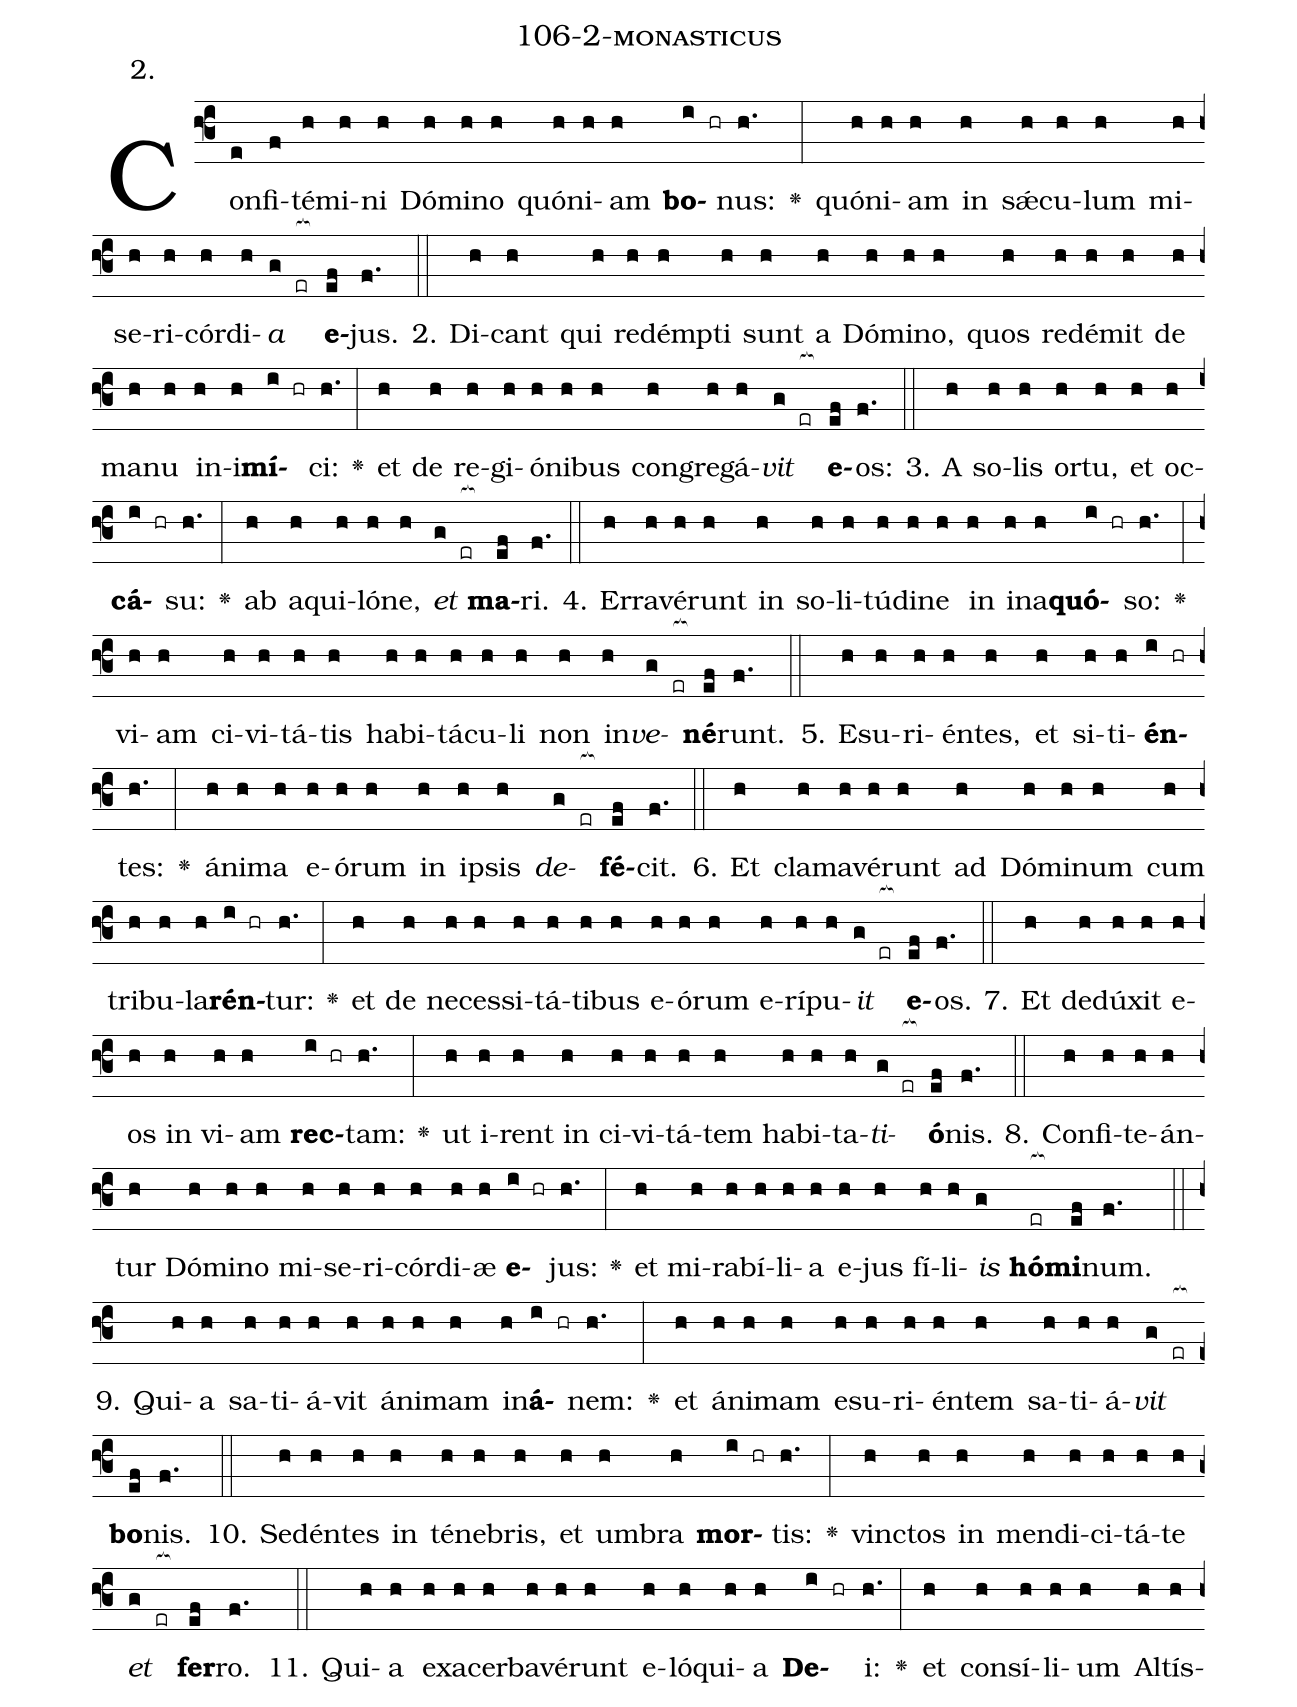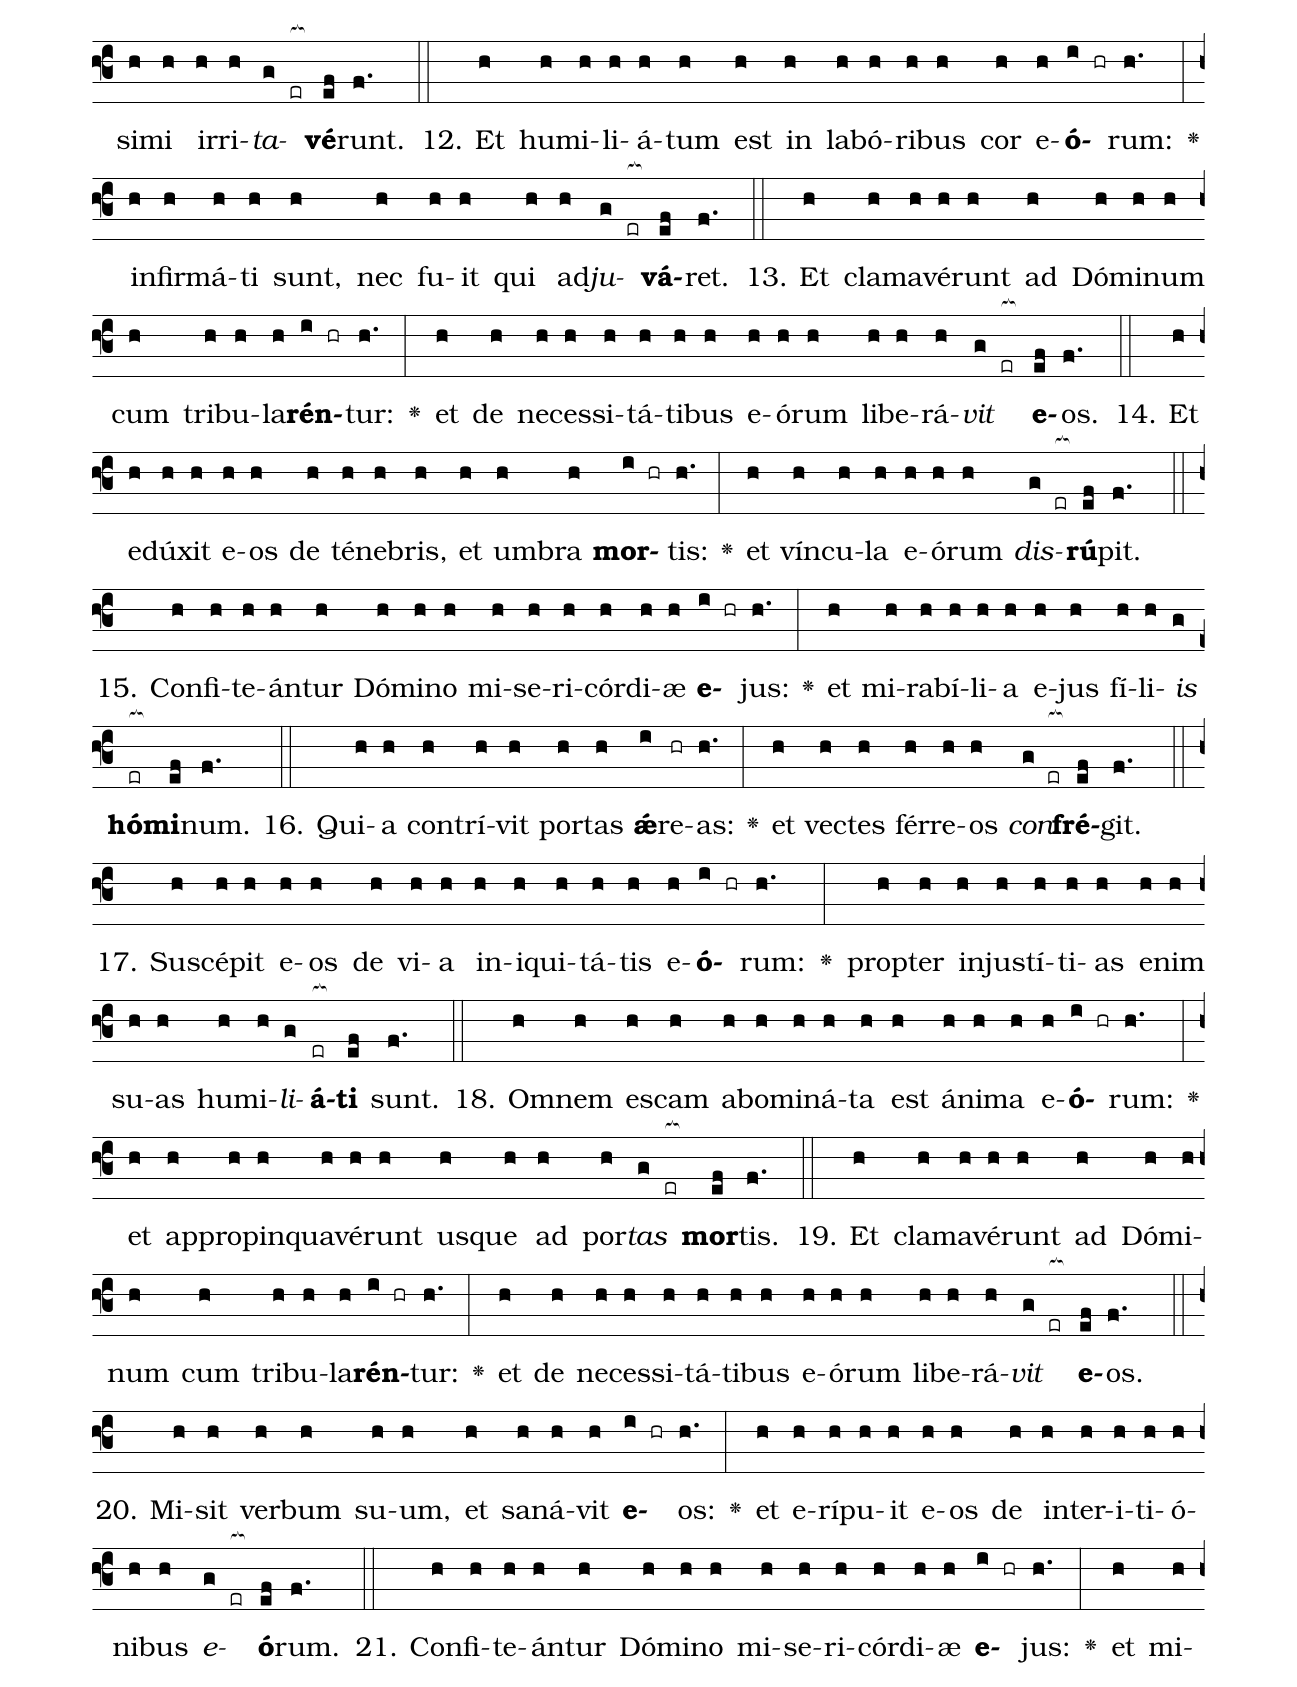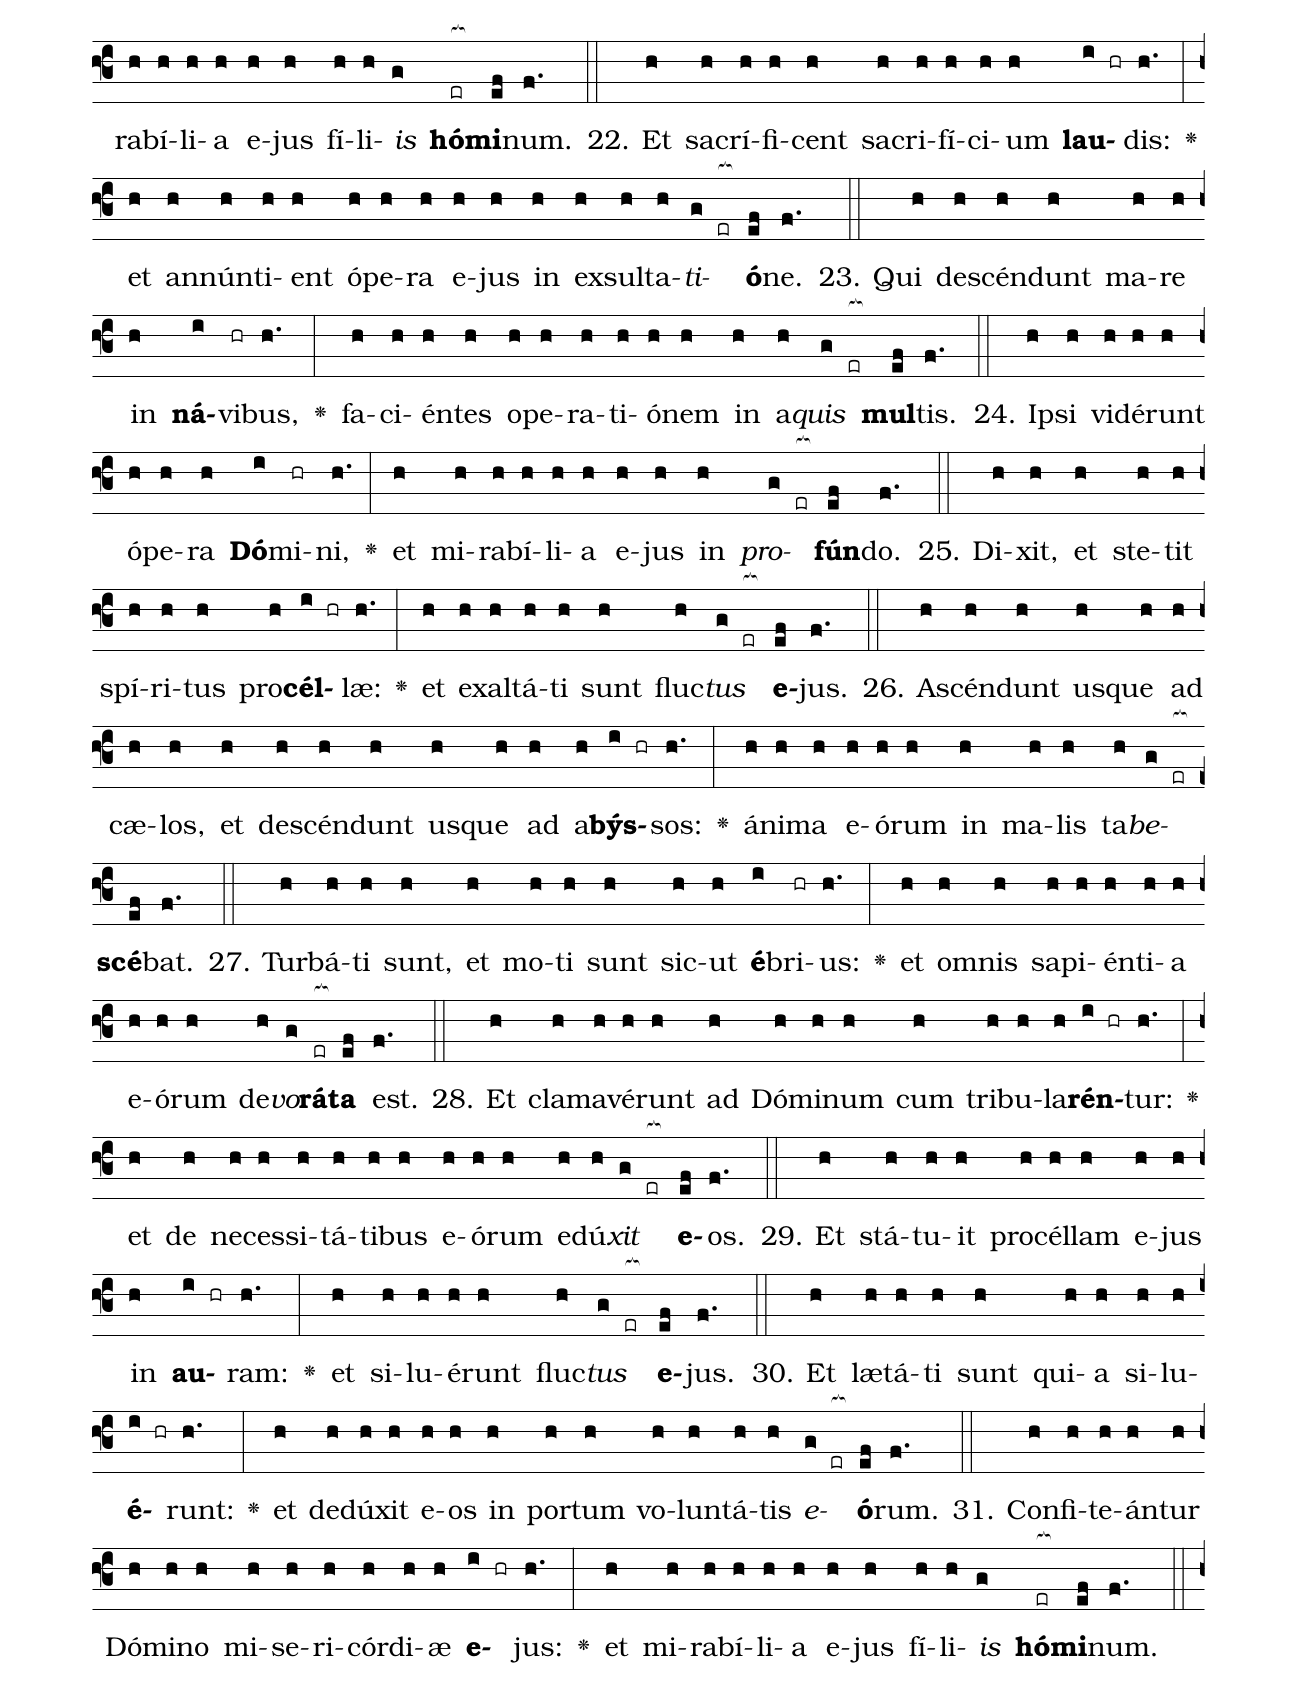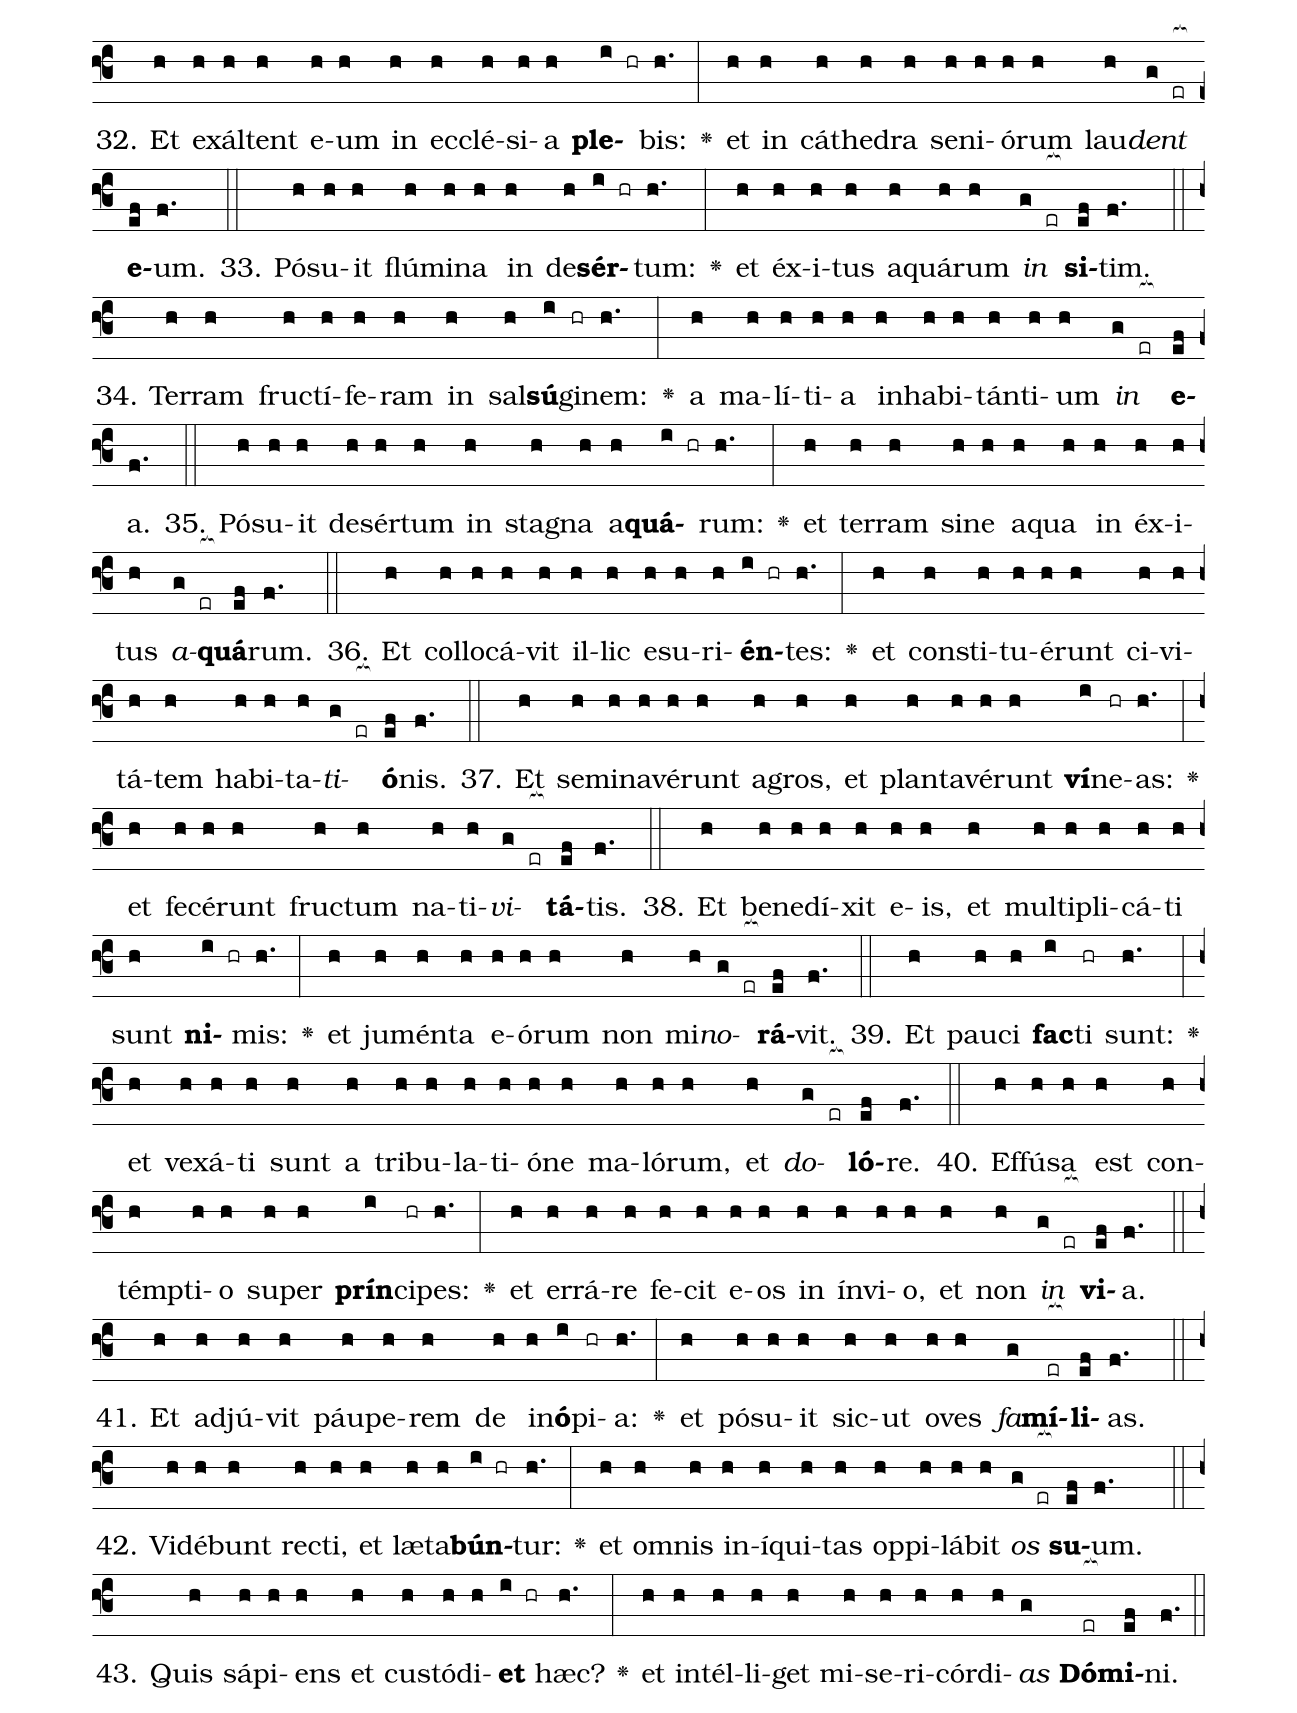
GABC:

name: 106-2-monasticus;
annotation: 2.;
%%
(f3)Con(e)fi(f)té(h)mi(h)ni(h) Dó(h)mi(h)no(h) quón(h)i(h)am(h) <b>bo</b>(i hr)nus:(h.) <v>\greheightstar</v>(:) quón(h)i(h)am(h) in(h) sǽ(h)cu(h)lum(h) mi(h)se(h)ri(h)cór(h)di(h)<i>a</i>(g er[ocb:1{]) <b>e</b>(ef[ocb:0}])jus.(f.) (::)
2. Di(h)cant(h) qui(h) red(h)émp(h)ti(h) sunt(h) a(h) Dó(h)mi(h)no,(h) quos(h) red(h)é(h)mit(h) de(h) ma(h)nu(h) in(h)i(h)<b>mí</b>(i hr)ci:(h.) <v>\greheightstar</v>(:) et(h) de(h) re(h)gi(h)ó(h)ni(h)bus(h) con(h)gre(h)gá(h)<i>vit</i>(g er[ocb:1{]) <b>e</b>(ef[ocb:0}])os:(f.) (::)
3. A(h) so(h)lis(h) or(h)tu,(h) et(h) oc(h)<b>cá</b>(i hr)su:(h.) <v>\greheightstar</v>(:) ab(h) a(h)qui(h)ló(h)ne,(h) <i>et</i>(g er[ocb:1{]) <b>ma</b>(ef[ocb:0}])ri.(f.) (::)
4. Er(h)ra(h)vé(h)runt(h) in(h) so(h)li(h)tú(h)di(h)ne(h) in(h) in(h)a(h)<b>quó</b>(i hr)so:(h.) <v>\greheightstar</v>(:) vi(h)am(h) ci(h)vi(h)tá(h)tis(h) ha(h)bi(h)tá(h)cu(h)li(h) non(h) in(h)<i>ve</i>(g er[ocb:1{])<b>né</b>(ef[ocb:0}])runt.(f.) (::)
5. E(h)su(h)ri(h)én(h)tes,(h) et(h) si(h)ti(h)<b>én</b>(i hr)tes:(h.) <v>\greheightstar</v>(:) á(h)ni(h)ma(h) e(h)ó(h)rum(h) in(h) ip(h)sis(h) <i>de</i>(g er[ocb:1{])<b>fé</b>(ef[ocb:0}])cit.(f.) (::)
6. Et(h) cla(h)ma(h)vé(h)runt(h) ad(h) Dó(h)mi(h)num(h) cum(h) tri(h)bu(h)la(h)<b>rén</b>(i hr)tur:(h.) <v>\greheightstar</v>(:) et(h) de(h) ne(h)ces(h)si(h)tá(h)ti(h)bus(h) e(h)ó(h)rum(h) e(h)rí(h)pu(h)<i>it</i>(g er[ocb:1{]) <b>e</b>(ef[ocb:0}])os.(f.) (::)
7. Et(h) de(h)dú(h)xit(h) e(h)os(h) in(h) vi(h)am(h) <b>rec</b>(i hr)tam:(h.) <v>\greheightstar</v>(:) ut(h) i(h)rent(h) in(h) ci(h)vi(h)tá(h)tem(h) ha(h)bi(h)ta(h)<i>ti</i>(g er[ocb:1{])<b>ó</b>(ef[ocb:0}])nis.(f.) (::)
8. Con(h)fi(h)te(h)án(h)tur(h) Dó(h)mi(h)no(h) mi(h)se(h)ri(h)cór(h)di(h)æ(h) <b>e</b>(i hr)jus:(h.) <v>\greheightstar</v>(:) et(h) mi(h)ra(h)bí(h)li(h)a(h) e(h)jus(h) fí(h)li(h)<i>is</i>(g) <b>hó</b>(er[ocb:1{])<b>mi</b>(ef[ocb:0}])num.(f.) (::)
9. Qui(h)a(h) sa(h)ti(h)á(h)vit(h) á(h)ni(h)mam(h) in(h)<b>á</b>(i hr)nem:(h.) <v>\greheightstar</v>(:) et(h) á(h)ni(h)mam(h) e(h)su(h)ri(h)én(h)tem(h) sa(h)ti(h)á(h)<i>vit</i>(g er[ocb:1{]) <b>bo</b>(ef[ocb:0}])nis.(f.) (::)
10. Se(h)dén(h)tes(h) in(h) té(h)ne(h)bris,(h) et(h) um(h)bra(h) <b>mor</b>(i hr)tis:(h.) <v>\greheightstar</v>(:) vinc(h)tos(h) in(h) men(h)di(h)ci(h)tá(h)te(h) <i>et</i>(g er[ocb:1{]) <b>fer</b>(ef[ocb:0}])ro.(f.) (::)
11. Qui(h)a(h) ex(h)a(h)cer(h)ba(h)vé(h)runt(h) e(h)ló(h)qui(h)a(h) <b>De</b>(i hr)i:(h.) <v>\greheightstar</v>(:) et(h) con(h)sí(h)li(h)um(h) Al(h)tís(h)si(h)mi(h) ir(h)ri(h)<i>ta</i>(g er[ocb:1{])<b>vé</b>(ef[ocb:0}])runt.(f.) (::)
12. Et(h) hu(h)mi(h)li(h)á(h)tum(h) est(h) in(h) la(h)bó(h)ri(h)bus(h) cor(h) e(h)<b>ó</b>(i hr)rum:(h.) <v>\greheightstar</v>(:) in(h)fir(h)má(h)ti(h) sunt,(h) nec(h) fu(h)it(h) qui(h) ad(h)<i>ju</i>(g er[ocb:1{])<b>vá</b>(ef[ocb:0}])ret.(f.) (::)
13. Et(h) cla(h)ma(h)vé(h)runt(h) ad(h) Dó(h)mi(h)num(h) cum(h) tri(h)bu(h)la(h)<b>rén</b>(i hr)tur:(h.) <v>\greheightstar</v>(:) et(h) de(h) ne(h)ces(h)si(h)tá(h)ti(h)bus(h) e(h)ó(h)rum(h) li(h)be(h)rá(h)<i>vit</i>(g er[ocb:1{]) <b>e</b>(ef[ocb:0}])os.(f.) (::)
14. Et(h) e(h)dú(h)xit(h) e(h)os(h) de(h) té(h)ne(h)bris,(h) et(h) um(h)bra(h) <b>mor</b>(i hr)tis:(h.) <v>\greheightstar</v>(:) et(h) vín(h)cu(h)la(h) e(h)ó(h)rum(h) <i>dis</i>(g er[ocb:1{])<b>rú</b>(ef[ocb:0}])pit.(f.) (::)
15. Con(h)fi(h)te(h)án(h)tur(h) Dó(h)mi(h)no(h) mi(h)se(h)ri(h)cór(h)di(h)æ(h) <b>e</b>(i hr)jus:(h.) <v>\greheightstar</v>(:) et(h) mi(h)ra(h)bí(h)li(h)a(h) e(h)jus(h) fí(h)li(h)<i>is</i>(g) <b>hó</b>(er[ocb:1{])<b>mi</b>(ef[ocb:0}])num.(f.) (::)
16. Qui(h)a(h) con(h)trí(h)vit(h) por(h)tas(h) <b>ǽ</b>(i)re(hr)as:(h.) <v>\greheightstar</v>(:) et(h) vec(h)tes(h) fér(h)re(h)os(h) <i>con</i>(g er[ocb:1{])<b>fré</b>(ef[ocb:0}])git.(f.) (::)
17. Su(h)scé(h)pit(h) e(h)os(h) de(h) vi(h)a(h) in(h)i(h)qui(h)tá(h)tis(h) e(h)<b>ó</b>(i hr)rum:(h.) <v>\greheightstar</v>(:) prop(h)ter(h) in(h)jus(h)tí(h)ti(h)as(h) e(h)nim(h) su(h)as(h) hu(h)mi(h)<i>li</i>(g)<b>á</b>(er[ocb:1{])<b>ti</b>(ef[ocb:0}]) sunt.(f.) (::)
18. Om(h)nem(h) es(h)cam(h) ab(h)o(h)mi(h)ná(h)ta(h) est(h) á(h)ni(h)ma(h) e(h)<b>ó</b>(i hr)rum:(h.) <v>\greheightstar</v>(:) et(h) ap(h)pro(h)pin(h)qua(h)vé(h)runt(h) us(h)que(h) ad(h) por(h)<i>tas</i>(g er[ocb:1{]) <b>mor</b>(ef[ocb:0}])tis.(f.) (::)
19. Et(h) cla(h)ma(h)vé(h)runt(h) ad(h) Dó(h)mi(h)num(h) cum(h) tri(h)bu(h)la(h)<b>rén</b>(i hr)tur:(h.) <v>\greheightstar</v>(:) et(h) de(h) ne(h)ces(h)si(h)tá(h)ti(h)bus(h) e(h)ó(h)rum(h) li(h)be(h)rá(h)<i>vit</i>(g er[ocb:1{]) <b>e</b>(ef[ocb:0}])os.(f.) (::)
20. Mi(h)sit(h) ver(h)bum(h) su(h)um,(h) et(h) sa(h)ná(h)vit(h) <b>e</b>(i hr)os:(h.) <v>\greheightstar</v>(:) et(h) e(h)rí(h)pu(h)it(h) e(h)os(h) de(h) in(h)ter(h)i(h)ti(h)ó(h)ni(h)bus(h) <i>e</i>(g er[ocb:1{])<b>ó</b>(ef[ocb:0}])rum.(f.) (::)
21. Con(h)fi(h)te(h)án(h)tur(h) Dó(h)mi(h)no(h) mi(h)se(h)ri(h)cór(h)di(h)æ(h) <b>e</b>(i hr)jus:(h.) <v>\greheightstar</v>(:) et(h) mi(h)ra(h)bí(h)li(h)a(h) e(h)jus(h) fí(h)li(h)<i>is</i>(g) <b>hó</b>(er[ocb:1{])<b>mi</b>(ef[ocb:0}])num.(f.) (::)
22. Et(h) sa(h)crí(h)fi(h)cent(h) sa(h)cri(h)fí(h)ci(h)um(h) <b>lau</b>(i hr)dis:(h.) <v>\greheightstar</v>(:) et(h) an(h)nún(h)ti(h)ent(h) ó(h)pe(h)ra(h) e(h)jus(h) in(h) ex(h)sul(h)ta(h)<i>ti</i>(g er[ocb:1{])<b>ó</b>(ef[ocb:0}])ne.(f.) (::)
23. Qui(h) de(h)scén(h)dunt(h) ma(h)re(h) in(h) <b>ná</b>(i)vi(hr)bus,(h.) <v>\greheightstar</v>(:) fa(h)ci(h)én(h)tes(h) o(h)pe(h)ra(h)ti(h)ó(h)nem(h) in(h) a(h)<i>quis</i>(g er[ocb:1{]) <b>mul</b>(ef[ocb:0}])tis.(f.) (::)
24. Ip(h)si(h) vi(h)dé(h)runt(h) ó(h)pe(h)ra(h) <b>Dó</b>(i)mi(hr)ni,(h.) <v>\greheightstar</v>(:) et(h) mi(h)ra(h)bí(h)li(h)a(h) e(h)jus(h) in(h) <i>pro</i>(g er[ocb:1{])<b>fún</b>(ef[ocb:0}])do.(f.) (::)
25. Di(h)xit,(h) et(h) ste(h)tit(h) spí(h)ri(h)tus(h) pro(h)<b>cél</b>(i hr)læ:(h.) <v>\greheightstar</v>(:) et(h) ex(h)al(h)tá(h)ti(h) sunt(h) fluc(h)<i>tus</i>(g er[ocb:1{]) <b>e</b>(ef[ocb:0}])jus.(f.) (::)
26. A(h)scén(h)dunt(h) us(h)que(h) ad(h) cæ(h)los,(h) et(h) de(h)scén(h)dunt(h) us(h)que(h) ad(h) a(h)<b>býs</b>(i hr)sos:(h.) <v>\greheightstar</v>(:) á(h)ni(h)ma(h) e(h)ó(h)rum(h) in(h) ma(h)lis(h) ta(h)<i>be</i>(g er[ocb:1{])<b>scé</b>(ef[ocb:0}])bat.(f.) (::)
27. Tur(h)bá(h)ti(h) sunt,(h) et(h) mo(h)ti(h) sunt(h) sic(h)ut(h) <b>é</b>(i)bri(hr)us:(h.) <v>\greheightstar</v>(:) et(h) om(h)nis(h) sa(h)pi(h)én(h)ti(h)a(h) e(h)ó(h)rum(h) de(h)<i>vo</i>(g)<b>rá</b>(er[ocb:1{])<b>ta</b>(ef[ocb:0}]) est.(f.) (::)
28. Et(h) cla(h)ma(h)vé(h)runt(h) ad(h) Dó(h)mi(h)num(h) cum(h) tri(h)bu(h)la(h)<b>rén</b>(i hr)tur:(h.) <v>\greheightstar</v>(:) et(h) de(h) ne(h)ces(h)si(h)tá(h)ti(h)bus(h) e(h)ó(h)rum(h) e(h)dú(h)<i>xit</i>(g er[ocb:1{]) <b>e</b>(ef[ocb:0}])os.(f.) (::)
29. Et(h) stá(h)tu(h)it(h) pro(h)cél(h)lam(h) e(h)jus(h) in(h) <b>au</b>(i hr)ram:(h.) <v>\greheightstar</v>(:) et(h) si(h)lu(h)é(h)runt(h) fluc(h)<i>tus</i>(g er[ocb:1{]) <b>e</b>(ef[ocb:0}])jus.(f.) (::)
30. Et(h) læ(h)tá(h)ti(h) sunt(h) qui(h)a(h) si(h)lu(h)<b>é</b>(i hr)runt:(h.) <v>\greheightstar</v>(:) et(h) de(h)dú(h)xit(h) e(h)os(h) in(h) por(h)tum(h) vo(h)lun(h)tá(h)tis(h) <i>e</i>(g er[ocb:1{])<b>ó</b>(ef[ocb:0}])rum.(f.) (::)
31. Con(h)fi(h)te(h)án(h)tur(h) Dó(h)mi(h)no(h) mi(h)se(h)ri(h)cór(h)di(h)æ(h) <b>e</b>(i hr)jus:(h.) <v>\greheightstar</v>(:) et(h) mi(h)ra(h)bí(h)li(h)a(h) e(h)jus(h) fí(h)li(h)<i>is</i>(g) <b>hó</b>(er[ocb:1{])<b>mi</b>(ef[ocb:0}])num.(f.) (::)
32. Et(h) ex(h)ál(h)tent(h) e(h)um(h) in(h) ec(h)clé(h)si(h)a(h) <b>ple</b>(i hr)bis:(h.) <v>\greheightstar</v>(:) et(h) in(h) cá(h)the(h)dra(h) se(h)ni(h)ó(h)rum(h) lau(h)<i>dent</i>(g er[ocb:1{]) <b>e</b>(ef[ocb:0}])um.(f.) (::)
33. Pó(h)su(h)it(h) flú(h)mi(h)na(h) in(h) de(h)<b>sér</b>(i hr)tum:(h.) <v>\greheightstar</v>(:) et(h) éx(h)i(h)tus(h) a(h)quá(h)rum(h) <i>in</i>(g er[ocb:1{]) <b>si</b>(ef[ocb:0}])tim.(f.) (::)
34. Ter(h)ram(h) fruc(h)tí(h)fe(h)ram(h) in(h) sal(h)<b>sú</b>(i)gi(hr)nem:(h.) <v>\greheightstar</v>(:) a(h) ma(h)lí(h)ti(h)a(h) in(h)ha(h)bi(h)tán(h)ti(h)um(h) <i>in</i>(g er[ocb:1{]) <b>e</b>(ef[ocb:0}])a.(f.) (::)
35. Pó(h)su(h)it(h) de(h)sér(h)tum(h) in(h) sta(h)gna(h) a(h)<b>quá</b>(i hr)rum:(h.) <v>\greheightstar</v>(:) et(h) ter(h)ram(h) si(h)ne(h) a(h)qua(h) in(h) éx(h)i(h)tus(h) <i>a</i>(g er[ocb:1{])<b>quá</b>(ef[ocb:0}])rum.(f.) (::)
36. Et(h) col(h)lo(h)cá(h)vit(h) il(h)lic(h) e(h)su(h)ri(h)<b>én</b>(i hr)tes:(h.) <v>\greheightstar</v>(:) et(h) con(h)sti(h)tu(h)é(h)runt(h) ci(h)vi(h)tá(h)tem(h) ha(h)bi(h)ta(h)<i>ti</i>(g er[ocb:1{])<b>ó</b>(ef[ocb:0}])nis.(f.) (::)
37. Et(h) se(h)mi(h)na(h)vé(h)runt(h) a(h)gros,(h) et(h) plan(h)ta(h)vé(h)runt(h) <b>ví</b>(i)ne(hr)as:(h.) <v>\greheightstar</v>(:) et(h) fe(h)cé(h)runt(h) fruc(h)tum(h) na(h)ti(h)<i>vi</i>(g er[ocb:1{])<b>tá</b>(ef[ocb:0}])tis.(f.) (::)
38. Et(h) be(h)ne(h)dí(h)xit(h) e(h)is,(h) et(h) mul(h)ti(h)pli(h)cá(h)ti(h) sunt(h) <b>ni</b>(i hr)mis:(h.) <v>\greheightstar</v>(:) et(h) ju(h)mén(h)ta(h) e(h)ó(h)rum(h) non(h) mi(h)<i>no</i>(g er[ocb:1{])<b>rá</b>(ef[ocb:0}])vit.(f.) (::)
39. Et(h) pau(h)ci(h) <b>fac</b>(i)ti(hr) sunt:(h.) <v>\greheightstar</v>(:) et(h) ve(h)xá(h)ti(h) sunt(h) a(h) tri(h)bu(h)la(h)ti(h)ó(h)ne(h) ma(h)ló(h)rum,(h) et(h) <i>do</i>(g er[ocb:1{])<b>ló</b>(ef[ocb:0}])re.(f.) (::)
40. Ef(h)fú(h)sa(h) est(h) con(h)témp(h)ti(h)o(h) su(h)per(h) <b>prín</b>(i)ci(hr)pes:(h.) <v>\greheightstar</v>(:) et(h) er(h)rá(h)re(h) fe(h)cit(h) e(h)os(h) in(h) ín(h)vi(h)o,(h) et(h) non(h) <i>in</i>(g er[ocb:1{]) <b>vi</b>(ef[ocb:0}])a.(f.) (::)
41. Et(h) ad(h)jú(h)vit(h) páu(h)pe(h)rem(h) de(h) in(h)<b>ó</b>(i)pi(hr)a:(h.) <v>\greheightstar</v>(:) et(h) pó(h)su(h)it(h) sic(h)ut(h) o(h)ves(h) <i>fa</i>(g)<b>mí</b>(er[ocb:1{])<b>li</b>(ef[ocb:0}])as.(f.) (::)
42. Vi(h)dé(h)bunt(h) rec(h)ti,(h) et(h) læ(h)ta(h)<b>bún</b>(i hr)tur:(h.) <v>\greheightstar</v>(:) et(h) om(h)nis(h) in(h)í(h)qui(h)tas(h) op(h)pi(h)lá(h)bit(h) <i>os</i>(g er[ocb:1{]) <b>su</b>(ef[ocb:0}])um.(f.) (::)
43. Quis(h) sá(h)pi(h)ens(h) et(h) cus(h)tó(h)di(h)<b>et</b>(i hr) hæc?(h.) <v>\greheightstar</v>(:) et(h) in(h)tél(h)li(h)get(h) mi(h)se(h)ri(h)cór(h)di(h)<i>as</i>(g) <b>Dó</b>(er[ocb:1{])<b>mi</b>(ef[ocb:0}])ni.(f.) (::)
